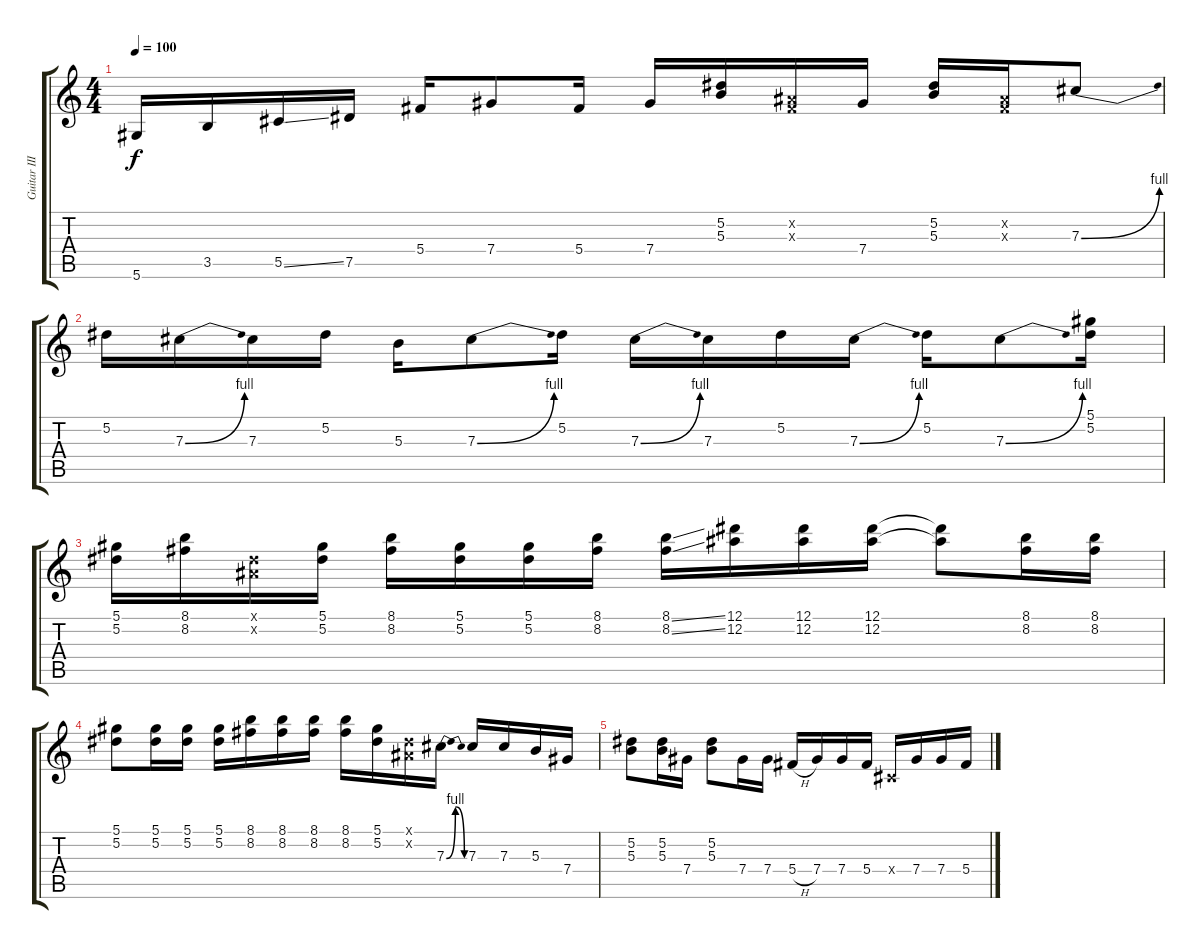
\track ("Guitar III (Solo)" "Guitar III") {instrument distortionguitar}
\staff {score tabs}
\tuning (Eb4 Bb3 Gb3 Db3 Ab2 Eb2) {hide}
\ts (4 4)
\tempo 100
\clef g2
\ks c
5.6.16{dy f} 3.5.16 5.5{ss}.16 7.5.16 5.4.16 7.4.8 5.4.16 7.4.16 (5.2 5.3).16 (0.2{x} 0.3{x}).16 7.4.16 (5.2 5.3).16 (0.2{x} 0.3{x}).16 7.3{be (bend 0 0 60 4)}.8 |
5.2.16 7.3{be (bend 0 0 60 4)}.16 7.3.16 5.2.16 5.3.16 7.3{be (bend 0 0 60 4)}.8 5.2.16 7.3{be (bend 0 0 60 4)}.16 7.3.16 5.2.16 7.3{be (bend 0 0 60 4)}.16 5.2.16 7.3{be (bend 0 0 60 4)}.8 (5.1 5.2).16 |
(5.1 5.2).16 (8.1 8.2).16 (0.1{x} 0.2{x}).16 (5.1 5.2).16 (8.1 8.2).16 (5.1 5.2).16 (5.1 5.2).16 (8.1 8.2).16 (8.1{ss} 8.2{ss}).16 (12.1 12.2).16 (12.1 12.2).16 (12.1 12.2).16 (12.1{t} 12.2{t}).8 (8.1 8.2).16 (8.1 8.2).16 |
(5.1 5.2).8 (5.1 5.2).16 (5.1 5.2).16 (5.1 5.2).16 (8.1 8.2).16 (8.1 8.2).16 (8.1 8.2).16 (8.1 8.2).16 (5.1 5.2).16 (0.1{x} 0.2{x}).16 7.3{be (bendrelease 0 0 15 4 45 4 60 0)}.16 7.3.16 7.3.16 5.3.16 7.4.16 |
(5.2 5.3).8 (5.2 5.3).16 7.4.16 (5.2 5.3).8 7.4.16 7.4.16 5.4{h}.16 7.4.16 7.4.16 5.4.16 0.4{x}.16 7.4.16 7.4.16 5.4.16
